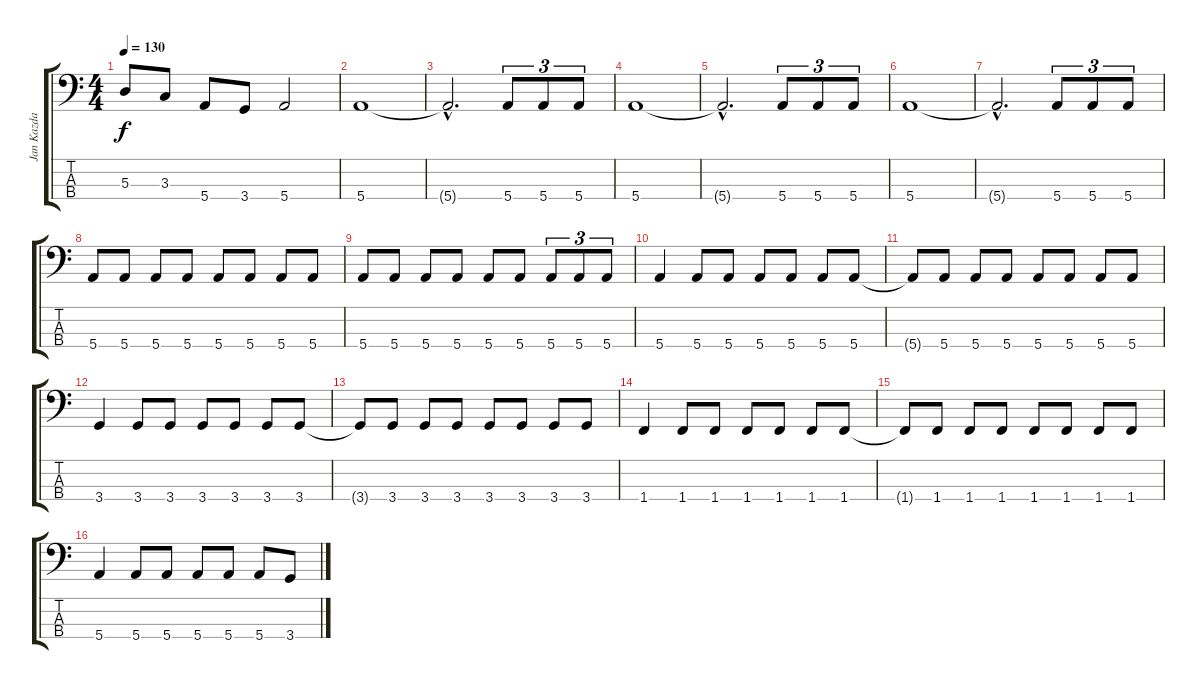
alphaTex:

\track ("Jan Kazda" "Jan Kazda") {instrument electricbasspick}
\staff {score tabs}
\tuning (G2 D2 A1 E1) {hide}
\ts (4 4)
\tempo 130
\clef f4
\ks c
5.3{t}.8{dy f} 3.3.8 5.4.8 3.4.8 5.4.2 |
5.4.1 |
5.4{hac t}.2{d} 5.4.8{tu (3 2)} 5.4.8{tu (3 2)} 5.4.8{tu (3 2)} |
5.4.1 |
5.4{hac t}.2{d} 5.4.8{tu (3 2)} 5.4.8{tu (3 2)} 5.4.8{tu (3 2)} |
5.4.1 |
5.4{hac t}.2{d} 5.4.8{tu (3 2)} 5.4.8{tu (3 2)} 5.4.8{tu (3 2)} |
5.4.8 5.4.8 5.4.8 5.4.8 5.4.8 5.4.8 5.4.8 5.4.8 |
5.4.8 5.4.8 5.4.8 5.4.8 5.4.8 5.4.8 5.4.8{tu (3 2)} 5.4.8{tu (3 2)} 5.4.8{tu (3 2)} |
5.4.4 5.4.8 5.4.8 5.4.8 5.4.8 5.4.8 5.4.8 |
5.4{t}.8 5.4.8 5.4.8 5.4.8 5.4.8 5.4.8 5.4.8 5.4.8 |
3.4.4 3.4.8 3.4.8 3.4.8 3.4.8 3.4.8 3.4.8 |
3.4{t}.8 3.4.8 3.4.8 3.4.8 3.4.8 3.4.8 3.4.8 3.4.8 |
1.4.4 1.4.8 1.4.8 1.4.8 1.4.8 1.4.8 1.4.8 |
1.4{t}.8 1.4.8 1.4.8 1.4.8 1.4.8 1.4.8 1.4.8 1.4.8 |
5.4.4 5.4.8 5.4.8 5.4.8 5.4.8 5.4.8 3.4.8
